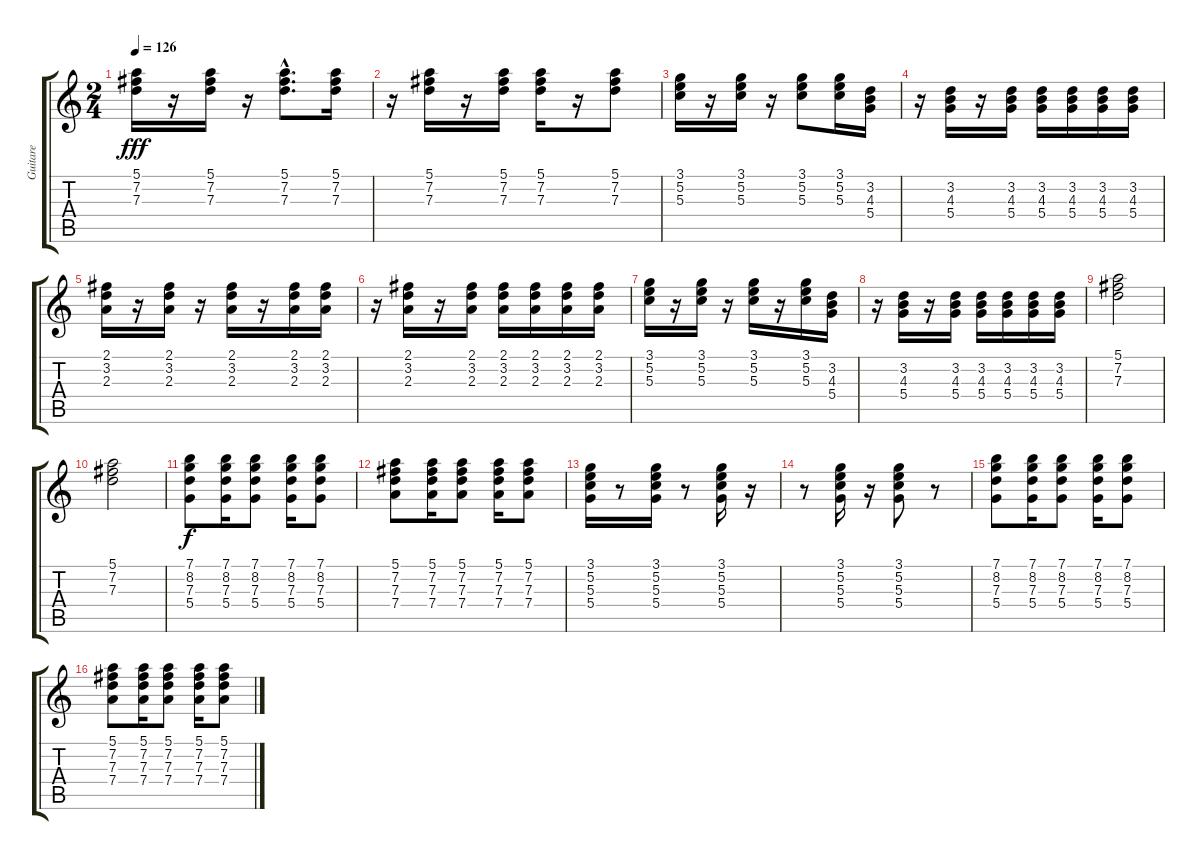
\track ("Guitare" "Guitare") {instrument electricguitarclean}
\staff {score tabs}
\tuning (E4 B3 G3 D3 A2 E2) {hide}
\ts (2 4)
\tempo 126
\clef g2
\ks c
(5.1 7.2 7.3).16{dy fff} r.16 (5.1 7.2 7.3).16 r.16 (5.1{hac} 7.2{hac} 7.3{hac}).8{d} (5.1 7.2 7.3).16 |
r.16 (5.1 7.2 7.3).16 r.16 (5.1 7.2 7.3).16 (5.1 7.2 7.3).16 r.16 (5.1 7.2 7.3).8 |
(3.1 5.2 5.3).16 r.16 (3.1 5.2 5.3).16 r.16 (3.1 5.2 5.3).8 (3.1 5.2 5.3).16 (3.2 4.3 5.4).16 |
r.16 (3.2 4.3 5.4).16 r.16 (3.2 4.3 5.4).16 (3.2 4.3 5.4).16 (3.2 4.3 5.4).16 (3.2 4.3 5.4).16 (3.2 4.3 5.4).16 |
(2.1 3.2 2.3).16 r.16 (2.1 3.2 2.3).16 r.16 (2.1 3.2 2.3).16 r.16 (2.1 3.2 2.3).16 (2.1 3.2 2.3).16 |
r.16 (2.1 3.2 2.3).16 r.16 (2.1 3.2 2.3).16 (2.1 3.2 2.3).16 (2.1 3.2 2.3).16 (2.1 3.2 2.3).16 (2.1 3.2 2.3).16 |
(3.1 5.2 5.3).16 r.16 (3.1 5.2 5.3).16 r.16 (3.1 5.2 5.3).16 r.16 (3.1 5.2 5.3).16 (3.2 4.3 5.4).16 |
r.16 (3.2 4.3 5.4).16 r.16 (3.2 4.3 5.4).16 (3.2 4.3 5.4).16 (3.2 4.3 5.4).16 (3.2 4.3 5.4).16 (3.2 4.3 5.4).16 |
(5.1 7.2 7.3).2 |
(5.1 7.2 7.3).2 |
(7.1 8.2 7.3 5.4).8{dy f} (7.1 8.2 7.3 5.4).16 (7.1 8.2 7.3 5.4).8 (7.1 8.2 7.3 5.4).16 (7.1 8.2 7.3 5.4).8 |
(5.1 7.2 7.3 7.4).8 (5.1 7.2 7.3 7.4).16 (5.1 7.2 7.3 7.4).8 (5.1 7.2 7.3 7.4).16 (5.1 7.2 7.3 7.4).8 |
(3.1 5.2 5.3 5.4).16 r.8 (3.1 5.2 5.3 5.4).16 r.8 (3.1 5.2 5.3 5.4).16 r.16 |
r.8 (3.1 5.2 5.3 5.4).16 r.16 (3.1 5.2 5.3 5.4).8 r.8 |
(7.1 8.2 7.3 5.4).8 (7.1 8.2 7.3 5.4).16 (7.1 8.2 7.3 5.4).8 (7.1 8.2 7.3 5.4).16 (7.1 8.2 7.3 5.4).8 |
(5.1 7.2 7.3 7.4).8 (5.1 7.2 7.3 7.4).16 (5.1 7.2 7.3 7.4).8 (5.1 7.2 7.3 7.4).16 (5.1 7.2 7.3 7.4).8
